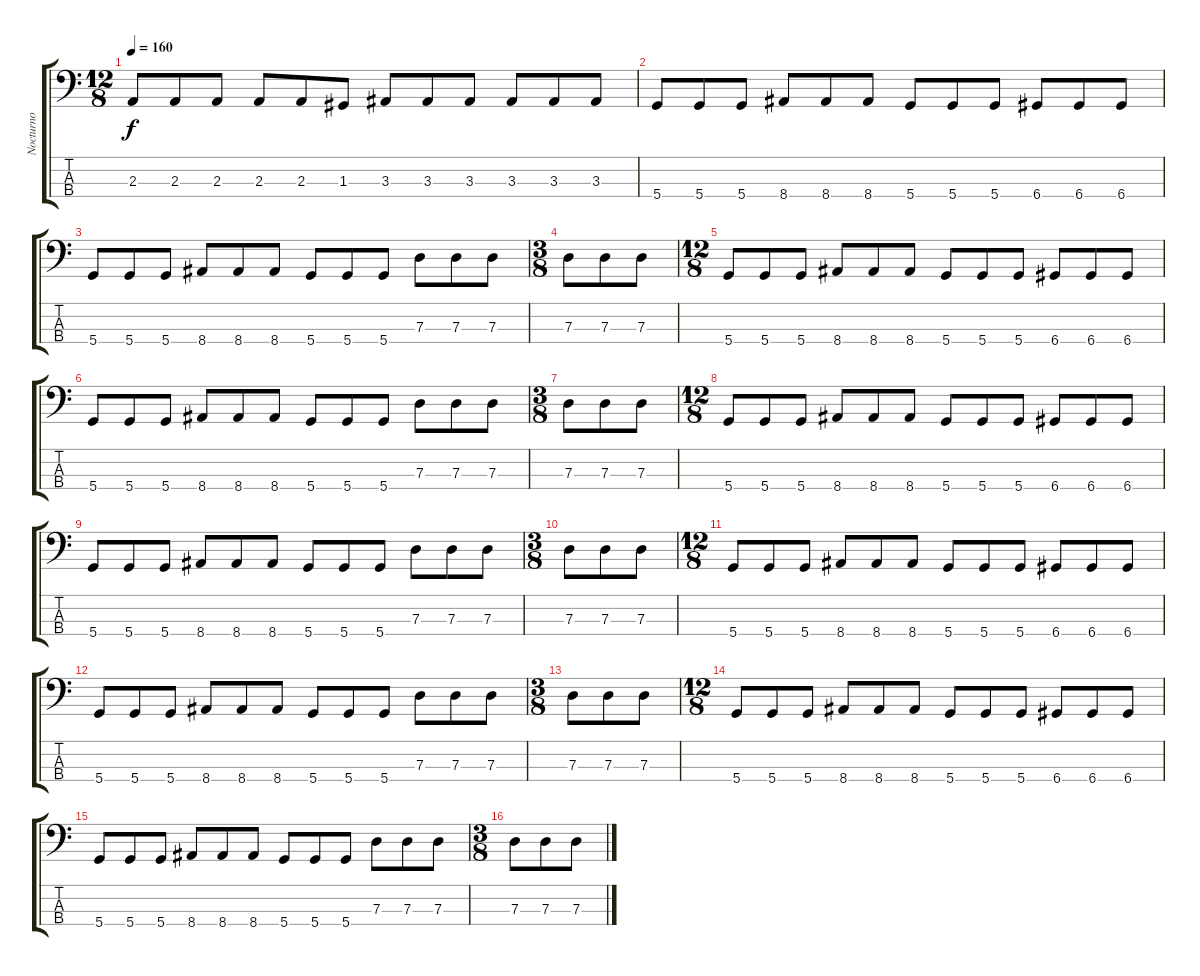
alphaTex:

\track ("Nocturno" "Nocturno") {instrument electricbasspick}
\staff {score tabs}
\tuning (F2 C2 G1 D1) {hide}
\ts (12 8)
\tempo 160
\clef f4
\ks c
2.3.8{dy f} 2.3.8 2.3.8 2.3.8 2.3.8 1.3.8 3.3.8 3.3.8 3.3.8 3.3.8 3.3.8 3.3.8 |
5.4.8 5.4.8 5.4.8 8.4.8 8.4.8 8.4.8 5.4.8 5.4.8 5.4.8 6.4.8 6.4.8 6.4.8 |
5.4.8 5.4.8 5.4.8 8.4.8 8.4.8 8.4.8 5.4.8 5.4.8 5.4.8 7.3.8 7.3.8 7.3.8 |
\ts (3 8)
7.3.8 7.3.8 7.3.8 |
\ts (12 8)
5.4.8 5.4.8 5.4.8 8.4.8 8.4.8 8.4.8 5.4.8 5.4.8 5.4.8 6.4.8 6.4.8 6.4.8 |
5.4.8 5.4.8 5.4.8 8.4.8 8.4.8 8.4.8 5.4.8 5.4.8 5.4.8 7.3.8 7.3.8 7.3.8 |
\ts (3 8)
7.3.8 7.3.8 7.3.8 |
\ts (12 8)
5.4.8 5.4.8 5.4.8 8.4.8 8.4.8 8.4.8 5.4.8 5.4.8 5.4.8 6.4.8 6.4.8 6.4.8 |
5.4.8 5.4.8 5.4.8 8.4.8 8.4.8 8.4.8 5.4.8 5.4.8 5.4.8 7.3.8 7.3.8 7.3.8 |
\ts (3 8)
7.3.8 7.3.8 7.3.8 |
\ts (12 8)
5.4.8 5.4.8 5.4.8 8.4.8 8.4.8 8.4.8 5.4.8 5.4.8 5.4.8 6.4.8 6.4.8 6.4.8 |
5.4.8 5.4.8 5.4.8 8.4.8 8.4.8 8.4.8 5.4.8 5.4.8 5.4.8 7.3.8 7.3.8 7.3.8 |
\ts (3 8)
7.3.8 7.3.8 7.3.8 |
\ts (12 8)
5.4.8 5.4.8 5.4.8 8.4.8 8.4.8 8.4.8 5.4.8 5.4.8 5.4.8 6.4.8 6.4.8 6.4.8 |
5.4.8 5.4.8 5.4.8 8.4.8 8.4.8 8.4.8 5.4.8 5.4.8 5.4.8 7.3.8 7.3.8 7.3.8 |
\ts (3 8)
7.3.8 7.3.8 7.3.8
